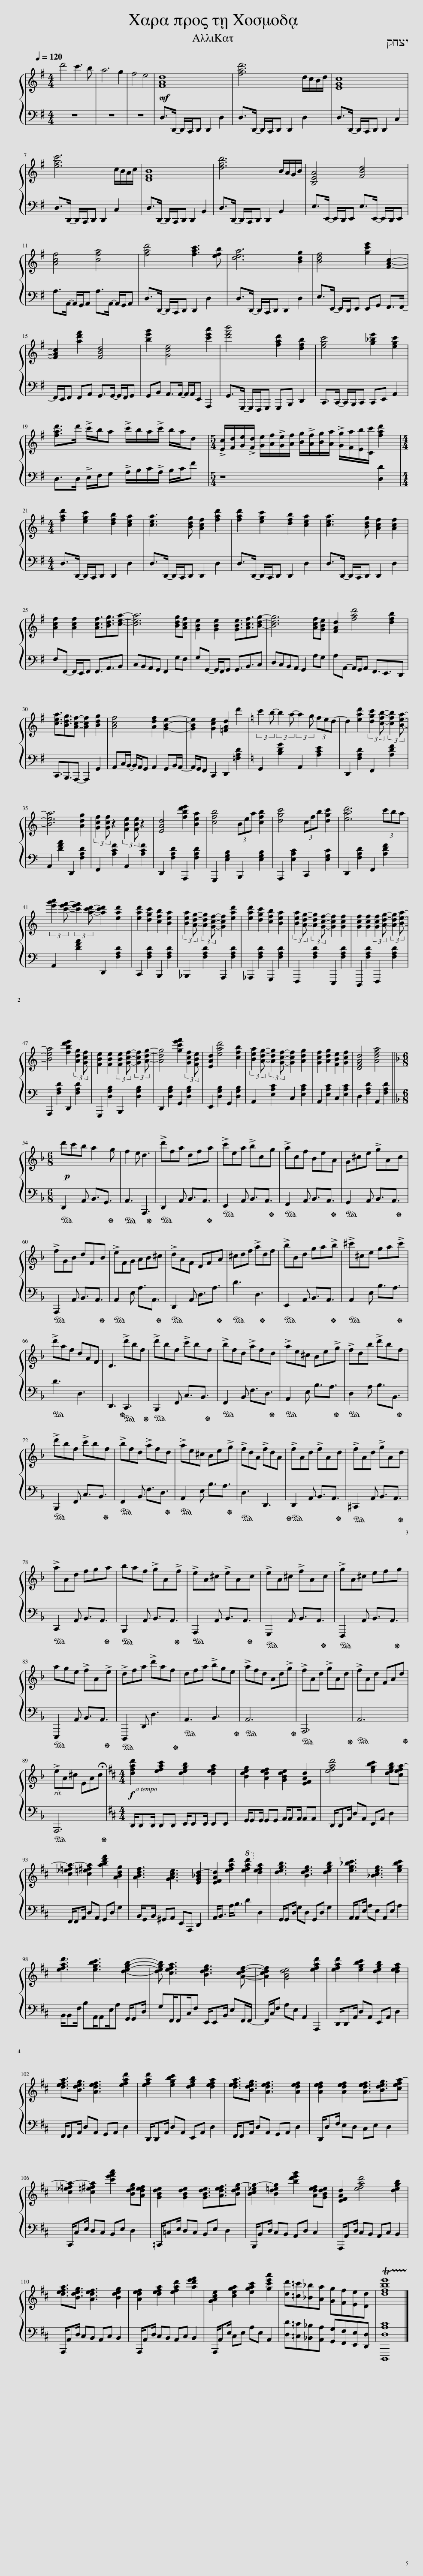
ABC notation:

X:1
%%score { ( 1 3 ) | 2 }
L:1/8
Q:1/4=120
M:4/4
I:linebreak $
K:G
V:1 treble
V:3 treble
V:2 bass
V:1
 d'4 c'3 b | a6 g2 | f4 e4 | [FAd]8 | [fad']6 d/c/B/d/ | %5
 [EGc]8 |$ [egc']6 c/B/A/c/ | [DFB]8 | [dfb]6 B/A/G/B/ | [B,EA]4 [FBd]4 |$ %10
 [Acf]4 [cfa]4 | [fad']4 [fac']3 [efb] | [dea]6 [Bdg]2 | [Bdf]4 [gc'e']2 [FAc]2- |$ [FAc]2 [ad'f']2 [FBd]4 | %15
 [be'g']2 [Gce]4 [c'e'a']2 | [d'f'b']4 [fad']2 [dfb]2 | [egc']4 [g_be']2 [egc']2 |$ [fad']>d' !>!c'/b/a !>!c'/b/a/!>!c'/ b/a/d |[M:5/4] !>![Ec]/[Fd]/[Ge]/!>![Fd]/ [Ge]/[Af]/!>![Ge]/[Af]/ [Bg]/!>![Af]/[Bg]/[Aa]/ !>![Gg]/[Fa]/[Eb]/[Cc']/ [fad']2 |$ %20
[M:4/4] [fad']2 [egc']2 [dfb]2 [cea]2 | [cea]3 [Bdg] [Acf]2 [fad']2 | [fad']2 [egc']2 [dfb]2 [cea]2 | [cea]3 [Bdg] [Acf]2 [Acf]2 |$ [Acf]2 [Acf]2 [Acf]3/2[Bdg]3/2[cea]- | %25
 [cea]6 [Bdg][Acf] | [GBe]2 [GBe]2 [GBe]3/2[Acf]3/2[Bdg]- | [Bdg]6 [Acf][GBe] | [FAd]2 [fad']4 [dfb]2 |$ [cea]3/2[Bdg]3/2[Acf]- [Acf]2 [Bdg]2 | %30
 [Acf]4 [Adf]2 [GBe]2- | [GBe]2 [Gce]2 [=FAd]2 d'2 |[K:C] (3:2:2c'2 b- (3:2:2b2 a- (3:2:2a2 g (3fed- | d2 [ead']2 (3:2:2[dgc']2 [cfb]- (3:2:2[cfb]2 [Bea]- |$ [Bea]6 [Adg]2 | %35
 (3:2:2[Gcf]2 [Gcf] z2 (3:2:2[FBe]2 [FBe] z2 | [EAd]4 [fbd'e']2 [Bea]2 | [cfb]4 (3Bea [cfb]2 | [dgc']4 (3cfb [dgc']2 | [ead']6 (3c'ba |$ %40
 (3:2:2[e'g'a']2 [c'e'f']- (3:2:2[c'e'f']2 [ac'd']- [ac'd']2 [ead']2 | [ead']2 [dgc']2 [cfb]2 [Bea]2 | (3:2:2[Bea]2 [Adg]- (3:2:2[Adg]2 [Gcf]- [Gcf]2 [ead']2 | [ead']2 [dgc']2 [cfb]2 [Bea]2 | (3:2:2[Bea]2 [Adg]- (3:2:2[Adg]2 [Gcf]- [Gcf]2 [Gcf]2 | %45
 [Gcf]2 [Gcf]2 (3:2:2[Gcf]2 [Adg]- (3:2:2[Adg]2 [Bea]- |$ [Bea]4 [fbd'e']2 (3:2:2[Adg]2 [Gcf] | [FBe]2 [FBe]2 (3:2:2[FBe]2 [Gcf]- (3:2:2[Gcf]2 [Adg]- | [Adg]4 [gc'e'f']2 (3:2:2[Gcf]2 [FBe] | [EAd]2 [ead']4 [cfb]2 | %50
 (3:2:2[Bea]2 [Adg]- (3:2:2[Adg]2 [Gcf]- [Gcf]2 [Adg]2 | [Gcf]2 [Adg]2 [FBe]2 [Gcf]2 | [DFAd]4 [Adfa]4 ||$[K:F][M:6/8] d'c'b a2 g | f2 e d3 | %55
 !>!d'fa dfa | !>!c'ea !>!bcg | !>!acf BeA | G^ce !>!gAc |$ !>!fGB dFB | %60
 !>!eFG AB^c | !>!dAF DFA | ^cdf !>!adf | !>!bBd ga!>!b | !>!^c'^ce ga!>!c' |$ %65
 !>!d'af dAF | D3 !>!d'bf | !>!d'bf !>!c'bf | !>!bfd !>!afd | !>!ae^c Be!>!g | %70
 !>!fdb !>!d'bf |$ !>!d'bf !>!c'bf | !>!bfd !>!afd | !>!ae^c Be!>!g | !>!fdA !>!fdA | %75
 !>!fAd !>!fAd | !>!fAd !>!gAd |$ !>!aAd fga | baf !>!gA!>!f | !>!eA^c !>!eAc | %80
 !>!eA^c !>!fAc | !>!gA^c efg |$ age !>!fA!>!e | !>!dfa !>!d'af | dfa !>!bge | %85
 !>!afd Ad!>!g | !>!fAd !>!gAd | !>!fAd FAd |$ !>!eA^c EA!fermata!c |[K:D][M:4/4]!f! [dfad']2 [efac']2 [degb]2 [defa]2 | %90
 [Bdeg]2 [Adef]2 [GBde]2 [EFAd]2 | [efad']4 [egbc']2 [degb][cefa-] |$ [c_e=fa-]2 [c=e^fa]2 [abd'f']2 [ABdg]2 | [ABdf]3 [GAce]3 [EG_Bd-]2 | [EFAd]2 [efad']2!8va(! [e'f'a'd'']2!8va)! [defa]2 | %95
 [degb]3 [Bdeg]3 [degb]2 | [eg_bc']3 [_Bceg]3 [egbc']2 |$ [efad']3 [egbc']3 [degb]2- | [degb] [cefa]3 [Bdeg]3 [Acdf]- | [Acdf]2 [GBde]4 [efad']2 | %100
 [efad']2 [egbc']2 [degb]2 [defa]2 |$ [defa]3/2[Bdeg]3/2 [Adef]3 [efad']2 | [efad']2 [egbc']2 [degb]2 [defa]2 | [defa]3/2[Bdeg]3/2 [Adef]3 [Adef]2 | [Adef]2 [Adef]2 [Adef]3/2[Bdeg]3/2[cefa-] |$ %105
 [c_e=fa-]2 [c=e^fa]2 [c'e'f'a']2 [Bdeg][Adef] | [GBde]2 [GBde]2 [GBde]3/2[Adef]3/2[Bdeg-] | [Bc_eg-]2 [Bd=eg]2 [bd'e'g']2 [Adef][GBde] | [EFAd]2 [efad']4 [degb]2 |$ [defa]3/2[Bdeg]3/2 [Adef]3 [Bdeg]2 | %110
 [Adef]2 [defa]2 [efad']2 [ad'e'f']2 | [GAce]2 [cega]2 [egac']2 [gc'e'a']2 | [dd'][=c=c'][_B_b][Aa] [Gg][Ff][Ee][Dd] | !trill(!Te'8 |] %114
V:2
 z8 | z8 | z8 |!mf! D,>D,,- D,,/C,,/D,, D,,2 D,2 | D,>D,,- D,,/C,,/D,, D,,2 D,2 | %5
 D,>D,,- D,,/C,,/D,, D,,2 C,2 |$ D,>D,,- D,,/C,,/D,, D,,2 C,2 | D,>D,,- D,,/C,,/D,, D,,2 B,,2 | D,>D,,- D,,/C,,/D,, D,,2 B,,2 | E,>E,,- E,,/D,,/E,, E,>E,,- E,,/D,,/E,, |$ %10
 A,>A,,- A,,/G,,/A,, A,>A,,- A,,/G,,/A,, | D,>D,,- D,,/C,,/D,, D,,2 D,2 | D,>D,,- D,,/C,,/D,, D,,2 D,2 | E,>E,,- E,,/D,,/E,, E,,G,, F,,>F,,- |$ F,,/E,,/F,, F,,A,, G,,>G,,- G,,/F,,/G,, | %15
 G,,B,, A,,>A,,- A,,/A,,/E,, A,,,2 | G,,>G,,,- G,,,/F,,,/G,,, G,,,B,,, D,,2 | C,,>C,,- C,,/B,,,/C,, C,,E,, A,,2 |$ D,>D, !>!E,/F,/G, !>!A,/B,/C/!>!A,/ B,/C/F |[M:5/4] z8 [D,D]2 |$ %20
[M:4/4] D,>D,,- D,,/C,,/D,, D,,2 D,2 | D,>D,,- D,,/C,,/D,, D,,2 D,2 | D,>D,,- D,,/C,,/D,, D,,2 D,2 | D,>D,,- D,,/C,,/D,, D,,2 D,2 |$ F,F,,- F,,/E,,/F,, F,,3/2A,,3/2B,, | %25
 C,B,,A,,G,, F,,2 G,F, | G,G,,- G,,/F,,/G,, G,,3/2B,,3/2C, | D,C,B,,A,, G,,2 A,G, | A,A,,- A,,/G,,/A,, F,,3/2E,,3/2D,, |$ C,,3/2B,,,3/2A,,,- A,,,2 G,,2 | %30
 A,,C,/B,,/- B,,/A,,/G,, A,,2 G,,B,,/A,,/- | A,,/G,,/F,, C,,2 D,,2 [=F,A,D]2 |[K:C] G,,2 [B,DG]2 A,,2 [A,CE]2 | D,,2 [F,A,D]2 F,,2 [A,DF]2 |$ A,,2 [DFA]2 D,,2 [F,A,D]2 | %35
 F,,2 [A,CF]2 A,,2 [A,CF]2 | D,,2 [F,A,D]2 A,,,2 [F,A,D]2 | G,,,2 [E,G,B,]2 B,,,2 [E,G,B,]2 | A,,,2 [E,A,C]2 C,,2 [E,G,C]2 | D,,2 [F,A,D]2 F,,2 [A,DF]2 |$ %40
 A,,2 [DFA]2 D,,2 [F,A,D]2 | C,,2 [F,A,D]2 B,,,2 [F,A,D]2 | _B,,,2 [F,A,D]2 A,,,2 [F,A,D]2 | _A,,,2 [F,A,D]2 G,,,2 [F,A,D]2 | F,,,2 [F,A,D]2 E,,,2 [F,A,D]2 | %45
 D,,,2 [F,A,D]2 F,,,2 [F,A,D]2 |$ A,,,2 [F,A,D]2 D,,2 [F,A,D]2 | G,,,2 [D,G,B,]2 B,,,2 [D,G,B,]2 | D,,2 [D,G,B,]2 G,,2 [D,G,B,]2 | E,,2 [D,G,B,]2 G,,2 [D,G,B,]2 | %50
 A,,2 [E,A,C]2 C,2 [E,A,C]2 | A,,2 [E,A,C]2 C,2 [E,A,C]2 | D,2 [F,A,D]2 A,,2 [F,A,D]2 ||$[K:F][M:6/8]!p!!ped! D,,2 A,, B,,3/2G,,3/2!ped-up! |!ped! A,,3 A,,,3!ped-up! | %55
!ped! D,,2 A,, B,,3/2A,,3/2!ped-up! |!ped! E,,2 A,, B,,3/2A,,3/2!ped-up! |!ped! F,,2 A,, B,,3/2A,,3/2!ped-up! |!ped! G,,2 A,, B,,3/2A,,3/2!ped-up! |$!ped! A,,,2 A,, B,,3/2A,,3/2!ped-up! | %60
!ped! A,,2 E, A,3/2A,,3/2!ped-up! |!ped! D,,2 A,, D,3/2A,3/2!ped-up! |!ped! D3 D,3!ped-up! |!ped! E,,2 A,, B,,3/2A,,3/2!ped-up! |!ped! A,,2 E, B,3/2A,3/2!ped-up! |$ %65
!ped! D3 D,3 | D,,3!ped-up!!ped! C,,3!ped-up! |!ped! B,,,2 F,, C,3/2B,,3/2!ped-up! |!ped! F,,2 B,, F,3/2D,3/2!ped-up! |!ped! A,,2 E, B,3/2A,3/2!ped-up! | %70
!ped! D,2 A, B,3/2B,,3/2!ped-up! |$!ped! B,,,2 F,, C,3/2B,,3/2!ped-up! |!ped! F,,2 B,, F,3/2D,3/2!ped-up! |!ped! A,,2 E, B,3/2A,3/2!ped-up! |!ped! D,3 D,,3!ped-up! | %75
!ped! D,,2 A,, B,,3/2A,,3/2!ped-up! |!ped! ^C,,2 A,, B,,3/2A,,3/2!ped-up! |$!ped! C,,2 A,, B,,3/2A,,3/2!ped-up! |!ped! B,,,2 A,, B,,3/2A,,3/2!ped-up! |!ped! A,,,2 A,, B,,3/2A,,3/2!ped-up! | %80
!ped! G,,,2 A,, B,,3/2A,,3/2!ped-up! |!ped! F,,,2 A,, B,,3/2A,,3/2!ped-up! |$!ped! E,,,2 A,, B,,3/2A,,3/2!ped-up! |!ped! D,,,2 D,, D,3!ped-up! |!ped! A,,3 B,,3!ped-up! | %85
!ped! A,,6!ped-up! |!ped! A,,,6!ped-up! |!ped! A,,6!ped-up! |$!ped! A,,,6!ped-up! |[K:D][M:4/4] D,,/D,,D,,/ D,,D,, E,,/E,,E,,/ E,,E,, | %90
 G,,/G,,G,,/ G,,G,, A,,/A,,A,,/ A,,A,, | D,,/D,,A,,/ D,A,, E,,A,, D,2 |$ F,,/F,,A,,/ D,A,, G,,D, G,2 | B,,/G,,B,,/ ^G,,A,, E,,A,,, D,,2 | A,,<B,, A,<B, D2 D,2 | %95
 G,,/G,,D,/ G,D, G,,D, G,2 | A,,/A,,E,/ A,E, A,,E, A,2 |$ B,,/B,,F,/ B,A,,/A,,E,/A, G,,/G,,D,/ | G,F,,/F,,C,/F, E,,/E,,B,,/ E,F,,/F,,/- | F,,/C,/F, A,E, A,,2 A,,,2 | %100
 D,,/D,,A,,/ D,A,, E,,A,, D,2 |$ F,,/F,,A,,/ D,A,, G,,A,, D,2 | D,,/D,,A,,/ D,A,, E,,A,, D,2 | F,,/F,,A,,/ D,A,, G,,A,, D,2 | D,,/D,F,/ E,D, C,E, D,2 |$ %105
 C,,/C,E,/ D,C, B,,E, D,2 | =C,,/=C,E,/ D,C, B,,E, D,2 | B,,,/B,,D,/ C,B,, A,,D, C,2 | A,,,/A,,D,/ C,B,, A,,C, B,,2 |$ A,,,/A,,D,/ C,B,, A,,C, B,,2 | %110
 A,,,/A,,D,/ C,B,, A,,C, B,,2 | A,,,/A,,E,/ C,E, A,E, A,,2 | [D,D][=C,=C][_B,,_B,][A,,A,] [G,,G,][F,,F,][E,,E,][D,,D,] | [D,,,D,A,C]8 |] %114
V:3
 x8 | x8 | x8 | x8 | x8 | %5
 x8 |$ x8 | x8 | x8 | x8 |$ %10
 x8 | x8 | x8 | x8 |$ x8 | %15
 x8 | x8 | x8 |$ x8 |[M:5/4] x10 |$ %20
[M:4/4] x8 | x8 | x8 | x8 |$ x8 | %25
 x8 | x8 | x8 | x8 |$ x8 | %30
 x8 | x8 |[K:C] x8 | x8 |$ x8 | %35
 x8 | x8 | x8 | x8 | x8 |$ %40
 x8 | x8 | x8 | x8 | x8 | %45
 x8 |$ x8 | x8 | x8 | x8 | %50
 x8 | x8 | x8 ||$[K:F][M:6/8] x6 | x6 | %55
 x6 | x6 | x6 | x6 |$ x6 | %60
 x6 | x6 | x6 | x6 | x6 |$ %65
 x6 | x6 | x6 | x6 | x6 | %70
 x6 |$ x6 | x6 | x6 | x6 | %75
 x6 | x6 |$ x6 | x6 | x6 | %80
 x6 | x6 |$ x6 | x6 | x6 | %85
 x6 | x6 | x6 |$ x6 |[K:D][M:4/4] x8 | %90
 x8 | x8 |$ x8 | x8 | x4!8va(! x2!8va)! x2 | %95
 x8 | x8 |$ x8 | x8 | x8 | %100
 x8 |$ x8 | x8 | x8 | x8 |$ %105
 x8 | x8 | x8 | x8 |$ x8 | %110
 x8 | x8 | x8 | [dfb]8!trill)! |] %114
